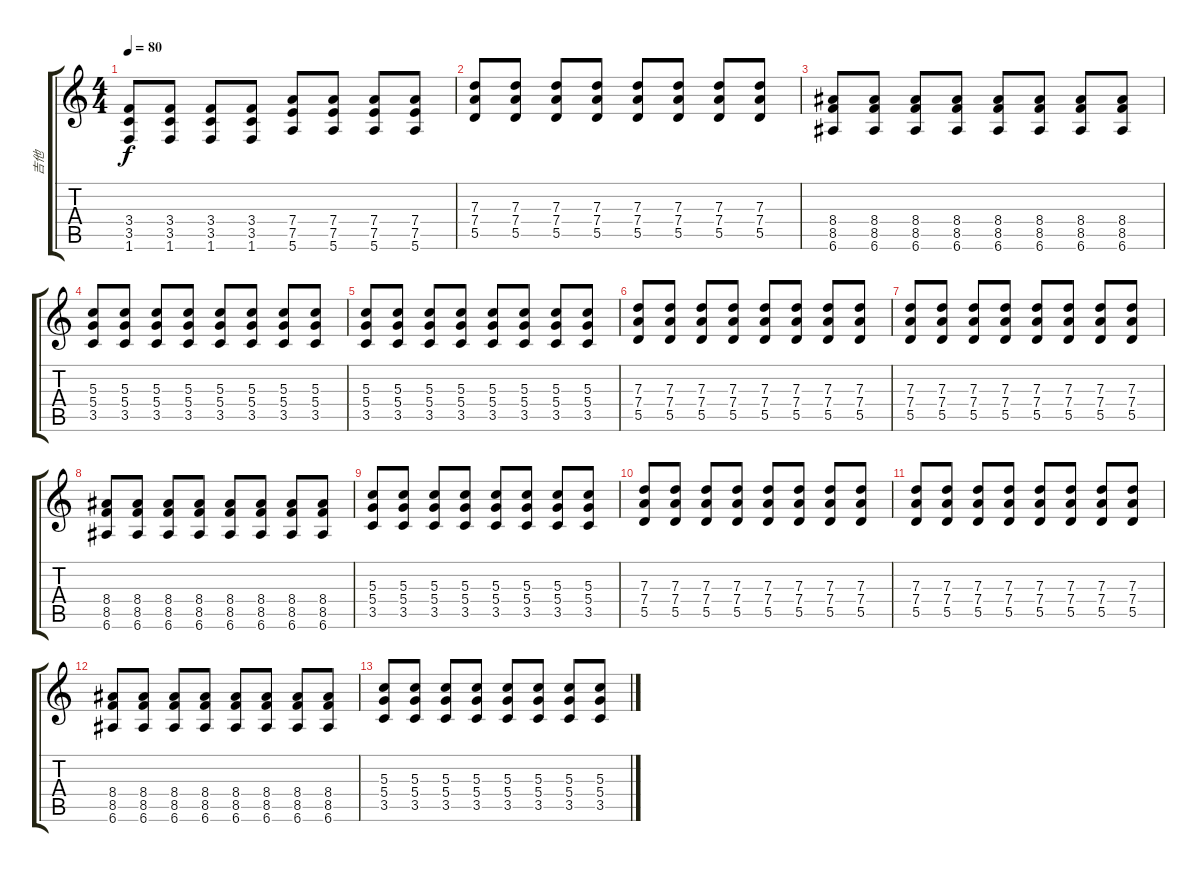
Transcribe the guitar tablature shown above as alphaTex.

\track ("吉他" "吉他") {instrument distortionguitar}
\staff {score tabs}
\tuning (E4 B3 G3 D3 A2 E2) {hide}
\ts (4 4)
\tempo 80
\clef g2
\ks c
(3.4 3.5 1.6).8{dy f} (3.4 3.5 1.6).8 (3.4 3.5 1.6).8 (3.4 3.5 1.6).8 (7.4 7.5 5.6).8 (7.4 7.5 5.6).8 (7.4 7.5 5.6).8 (7.4 7.5 5.6).8 |
(7.3 7.4 5.5).8 (7.3 7.4 5.5).8 (7.3 7.4 5.5).8 (7.3 7.4 5.5).8 (7.3 7.4 5.5).8 (7.3 7.4 5.5).8 (7.3 7.4 5.5).8 (7.3 7.4 5.5).8 |
(8.4 8.5 6.6).8 (8.4 8.5 6.6).8 (8.4 8.5 6.6).8 (8.4 8.5 6.6).8 (8.4 8.5 6.6).8 (8.4 8.5 6.6).8 (8.4 8.5 6.6).8 (8.4 8.5 6.6).8 |
(5.3 5.4 3.5).8 (5.3 5.4 3.5).8 (5.3 5.4 3.5).8 (5.3 5.4 3.5).8 (5.3 5.4 3.5).8 (5.3 5.4 3.5).8 (5.3 5.4 3.5).8 (5.3 5.4 3.5).8 |
(5.3 5.4 3.5).8 (5.3 5.4 3.5).8 (5.3 5.4 3.5).8 (5.3 5.4 3.5).8 (5.3 5.4 3.5).8 (5.3 5.4 3.5).8 (5.3 5.4 3.5).8 (5.3 5.4 3.5).8 |
(7.3 7.4 5.5).8 (7.3 7.4 5.5).8 (7.3 7.4 5.5).8 (7.3 7.4 5.5).8 (7.3 7.4 5.5).8 (7.3 7.4 5.5).8 (7.3 7.4 5.5).8 (7.3 7.4 5.5).8 |
(7.3 7.4 5.5).8 (7.3 7.4 5.5).8 (7.3 7.4 5.5).8 (7.3 7.4 5.5).8 (7.3 7.4 5.5).8 (7.3 7.4 5.5).8 (7.3 7.4 5.5).8 (7.3 7.4 5.5).8 |
(8.4 8.5 6.6).8 (8.4 8.5 6.6).8 (8.4 8.5 6.6).8 (8.4 8.5 6.6).8 (8.4 8.5 6.6).8 (8.4 8.5 6.6).8 (8.4 8.5 6.6).8 (8.4 8.5 6.6).8 |
(5.3 5.4 3.5).8 (5.3 5.4 3.5).8 (5.3 5.4 3.5).8 (5.3 5.4 3.5).8 (5.3 5.4 3.5).8 (5.3 5.4 3.5).8 (5.3 5.4 3.5).8 (5.3 5.4 3.5).8 |
(7.3 7.4 5.5).8 (7.3 7.4 5.5).8 (7.3 7.4 5.5).8 (7.3 7.4 5.5).8 (7.3 7.4 5.5).8 (7.3 7.4 5.5).8 (7.3 7.4 5.5).8 (7.3 7.4 5.5).8 |
(7.3 7.4 5.5).8 (7.3 7.4 5.5).8 (7.3 7.4 5.5).8 (7.3 7.4 5.5).8 (7.3 7.4 5.5).8 (7.3 7.4 5.5).8 (7.3 7.4 5.5).8 (7.3 7.4 5.5).8 |
(8.4 8.5 6.6).8 (8.4 8.5 6.6).8 (8.4 8.5 6.6).8 (8.4 8.5 6.6).8 (8.4 8.5 6.6).8 (8.4 8.5 6.6).8 (8.4 8.5 6.6).8 (8.4 8.5 6.6).8 |
(5.3 5.4 3.5).8 (5.3 5.4 3.5).8 (5.3 5.4 3.5).8 (5.3 5.4 3.5).8 (5.3 5.4 3.5).8 (5.3 5.4 3.5).8 (5.3 5.4 3.5).8 (5.3 5.4 3.5).8
